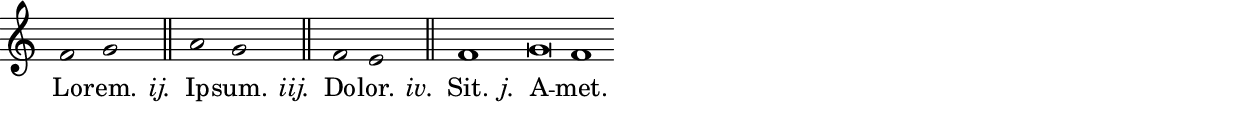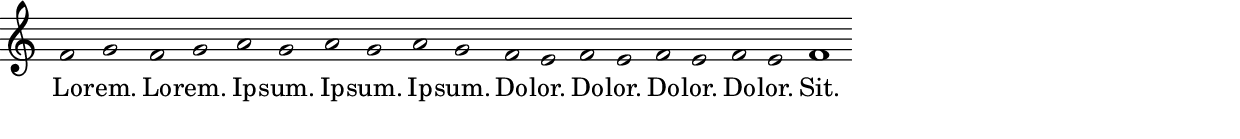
%% Generated by lilypond-book
%% Options: [exampleindent=10.16\mm,indent=0\mm,line-width=160\mm]
\include "lilypond-book-preamble.ly"


% ****************************************************************
% Start cut-&-pastable-section
% ****************************************************************

#(ly:set-option 'eps-box-padding 3.000000)



\paper {
  indent = 0\mm
  line-width = 160\mm
  % offset the left padding, also add 1mm as lilypond creates cropped
  % images with a little space on the right
  line-width = #(- line-width (* mm  3.000000) (* mm 1))
}

\layout {
  
}




% ****************************************************************
% ly snippet:
% ****************************************************************
\sourcefilename "/lilypond-2.24.3/input/regression/lyric-repeat-count.ly"
\sourcefileline 0
\version "2.23.7"

\header {
  texidoc = "This tests the default appearance of repeats for modern
transcriptions of Gregorian chant.  The repeat count appears in the
lyric line under the finalis sign (double line) that ends the repeated
section, even if the repeat count is 1.  The count is an italicized
lowercase roman number followed by a period.  A final ``i'' is
replaced by ``j''."
}

#(ly:set-option 'warning-as-error #t)

\layout {
  ragged-right = ##t
}

music = \fixed c' {
  \repeat volta 2 { f2 g }
  \repeat volta 3 { a g }
  \repeat volta 4 { f e }
  \repeat volta 1 f1
  g\breve f1
}

words = \lyricmode {
  \repeat volta 2 { Lo2 -- rem. }
  \repeat volta 3 { Ip -- sum. }
  \repeat volta 4 { Do -- lor. }
  \repeat volta 1 Sit.1
  A\breve -- met.1
}

piece = <<
  \new GregorianTranscriptionStaff \music
  \new GregorianTranscriptionLyrics \words
>>

\score { \piece }
\score { \unfoldRepeats \piece }



% ****************************************************************
% end ly snippet
% ****************************************************************
